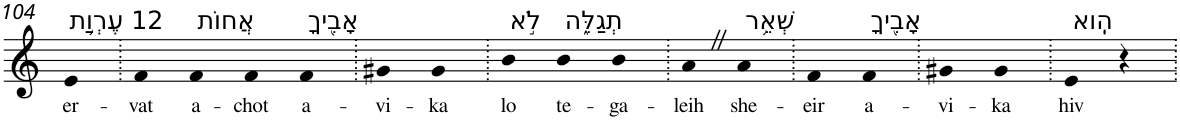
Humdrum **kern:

**kern	**text
*part1	*part1
*staff1	*staff1
*I"Piano	*
*I'Pno	*
!!LO:PB:g=z
*clefG2	*
*k[]	*
=104	=104
!LO:TX:a:t=12 עֶרְוַ֥ת	!
!	!LO:LY:b
4e	er-
=105.	=105.
!	!LO:LY:b
4f	-vat
!LO:TX:a:t=אֲחוֹת	!
!	!LO:LY:b
4f	a-
!	!LO:LY:b
4f	-chot
!LO:TX:a:t=אָבִ֖יךָ	!
!	!LO:LY:b
4f	a-
=106.	=106.
!	!LO:LY:b
4g#X	-vi-
!	!LO:LY:b
4g#	-ka
=107.	=107.
!LO:TX:a:t=לֹ֣א	!
!	!LO:LY:b
4b	lo
!LO:TX:a:t=תְגַלֵּ֑ה	!
!	!LO:LY:b
4b	te-
!	!LO:LY:b
4b	-ga-
=108.	=108.
!	!LO:LY:b
4aZ	-leih
!LO:TX:a:t=שְׁאֵ֥ר	!
!	!LO:LY:b
4a	she-
=109.	=109.
!	!LO:LY:b
4f	-eir
!LO:TX:a:t=אָבִ֖יךָ	!
!	!LO:LY:b
4f	a-
=110.	=110.
!	!LO:LY:b
4g#X	-vi-
!	!LO:LY:b
4g#	-ka
=111.	=111.
!LO:TX:a:t=הִֽוא	!
!	!LO:LY:b
4e	hiv
4r	.
=.	=.
*-	*-
